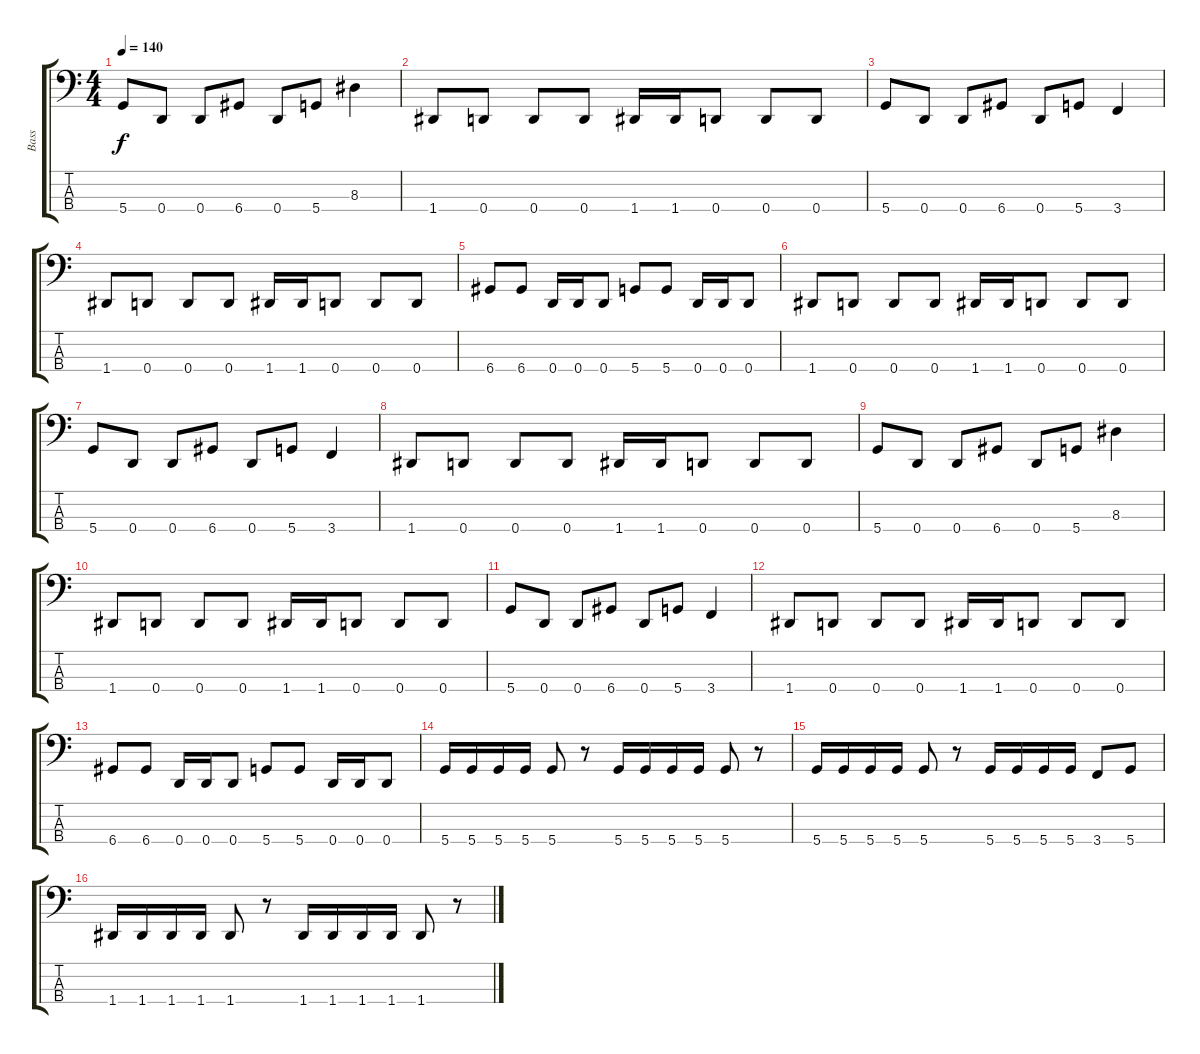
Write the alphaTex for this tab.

\track ("Bass" "Bass") {instrument electricbassfinger}
\staff {score tabs}
\tuning (F2 C2 G1 D1) {hide}
\ts (4 4)
\tempo 140
\clef f4
\ks c
5.4.8{dy f} 0.4.8 0.4.8 6.4.8 0.4.8 5.4.8 8.3.4 |
1.4.8 0.4.8 0.4.8 0.4.8 1.4.16 1.4.16 0.4.8 0.4.8 0.4.8 |
5.4.8 0.4.8 0.4.8 6.4.8 0.4.8 5.4.8 3.4.4 |
1.4.8 0.4.8 0.4.8 0.4.8 1.4.16 1.4.16 0.4.8 0.4.8 0.4.8 |
6.4.8 6.4.8 0.4.16 0.4.16 0.4.8 5.4.8 5.4.8 0.4.16 0.4.16 0.4.8 |
1.4.8 0.4.8 0.4.8 0.4.8 1.4.16 1.4.16 0.4.8 0.4.8 0.4.8 |
5.4.8 0.4.8 0.4.8 6.4.8 0.4.8 5.4.8 3.4.4 |
1.4.8 0.4.8 0.4.8 0.4.8 1.4.16 1.4.16 0.4.8 0.4.8 0.4.8 |
5.4.8 0.4.8 0.4.8 6.4.8 0.4.8 5.4.8 8.3.4 |
1.4.8 0.4.8 0.4.8 0.4.8 1.4.16 1.4.16 0.4.8 0.4.8 0.4.8 |
5.4.8 0.4.8 0.4.8 6.4.8 0.4.8 5.4.8 3.4.4 |
1.4.8 0.4.8 0.4.8 0.4.8 1.4.16 1.4.16 0.4.8 0.4.8 0.4.8 |
6.4.8 6.4.8 0.4.16 0.4.16 0.4.8 5.4.8 5.4.8 0.4.16 0.4.16 0.4.8 |
5.4.16 5.4.16 5.4.16 5.4.16 5.4.8 r.8 5.4.16 5.4.16 5.4.16 5.4.16 5.4.8 r.8 |
5.4.16 5.4.16 5.4.16 5.4.16 5.4.8 r.8 5.4.16 5.4.16 5.4.16 5.4.16 3.4.8 5.4.8 |
1.4.16 1.4.16 1.4.16 1.4.16 1.4.8 r.8 1.4.16 1.4.16 1.4.16 1.4.16 1.4.8 r.8
